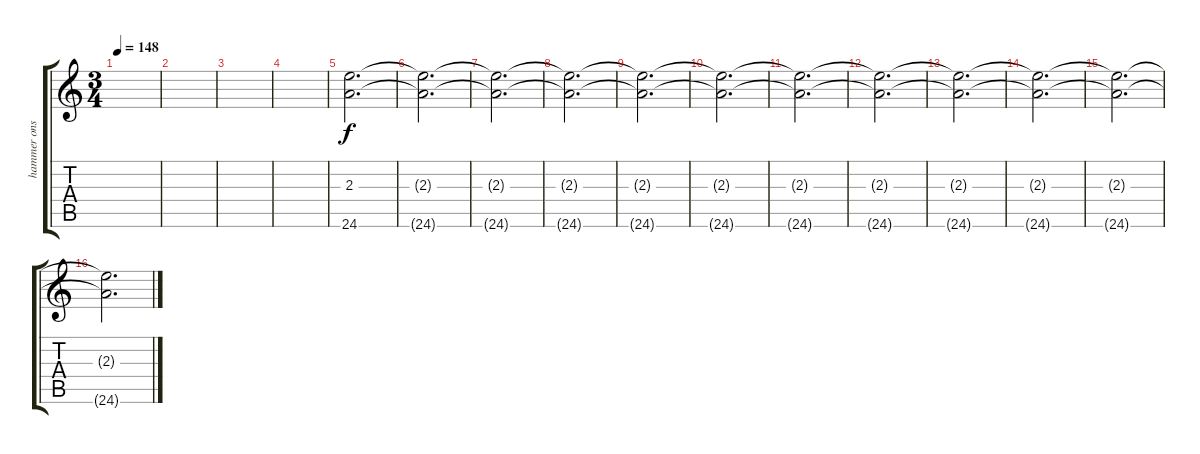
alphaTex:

\track ("hammer ons" "hammer ons") {instrument distortionguitar}
\staff {score tabs}
\tuning (E4 B3 G3 D3 A2 E2) {hide}
\ts (3 4)
\tempo 148
\clef g2
\ks c
|
|
|
|
(2.3 24.6).2{d volume 4 instrument pad2warm} |
(2.3{t} 24.6{t}).2{d} |
(2.3{t} 24.6{t}).2{d} |
(2.3{t} 24.6{t}).2{d} |
(2.3{t} 24.6{t}).2{d} |
(2.3{t} 24.6{t}).2{d} |
(2.3{t} 24.6{t}).2{d} |
(2.3{t} 24.6{t}).2{d volume 6} |
(2.3{t} 24.6{t}).2{d} |
(2.3{t} 24.6{t}).2{d} |
(2.3{t} 24.6{t}).2{d} |
(2.3{t} 24.6{t}).2{d}
